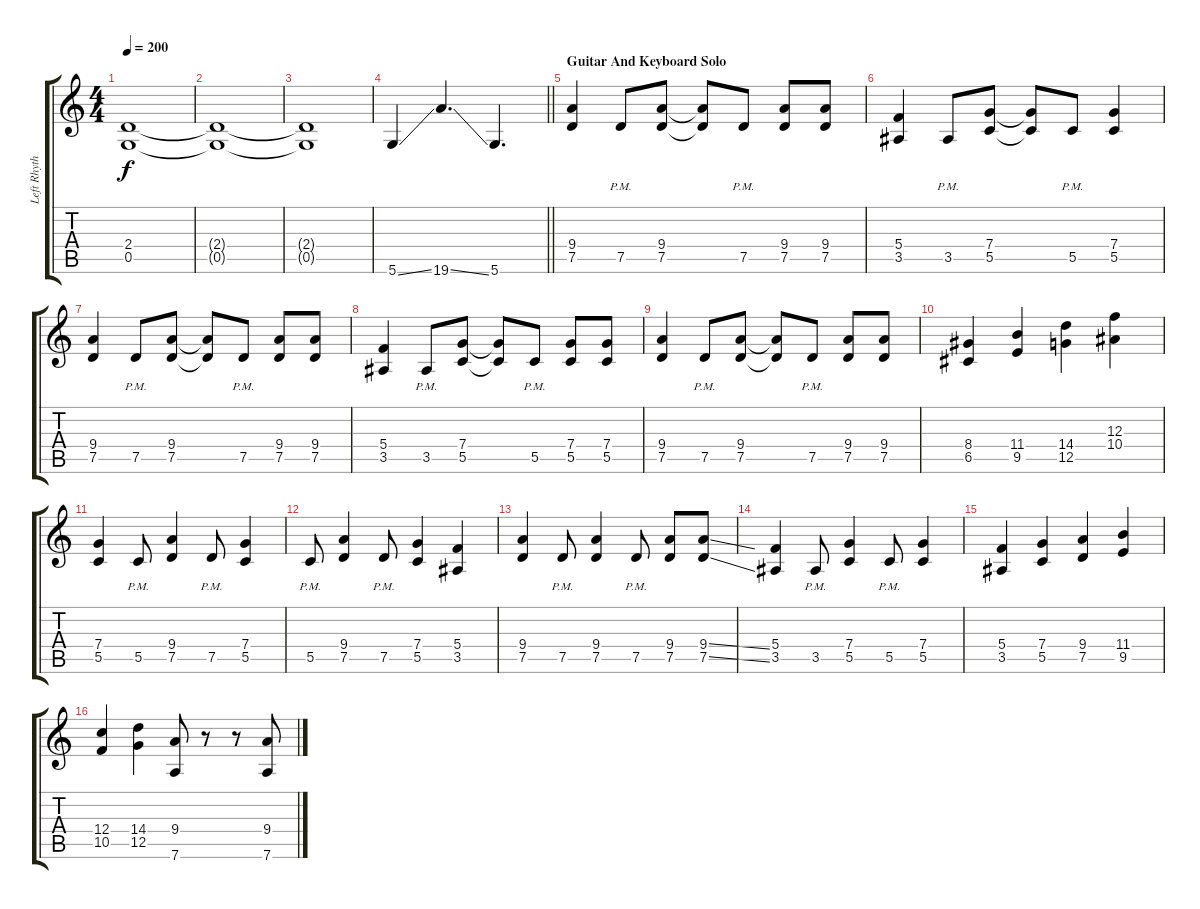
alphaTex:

\track ("Left Rhythm Gtr" "Left Rhyth") {instrument overdrivenguitar}
\staff {score tabs}
\tuning (D4 A3 F3 C3 G2 D2) {hide}
\ts (4 4)
\tempo 200
\clef g2
\ks c
(2.4{t} 0.5{t}).1{dy f} |
(2.4{t} 0.5{t}).1 |
(2.4{t} 0.5{t}).1 |
\barLineRight lightlight
5.6{ss}.4 19.6{ss}.4{d} 5.6.4{d} |
\section ("" "Guitar And Keyboard Solo")
(9.4 7.5).4 7.5{pm}.8 (9.4 7.5).8 (9.4{t} 7.5{t}).8 7.5{pm}.8 (9.4 7.5).8 (9.4 7.5).8 |
(5.4 3.5).4 3.5{pm}.8 (7.4 5.5).8 (7.4{t} 5.5{t}).8 5.5{pm}.8 (7.4 5.5).4 |
(9.4 7.5).4 7.5{pm}.8 (9.4 7.5).8 (9.4{t} 7.5{t}).8 7.5{pm}.8 (9.4 7.5).8 (9.4 7.5).8 |
(5.4 3.5).4 3.5{pm}.8 (7.4 5.5).8 (7.4{t} 5.5{t}).8 5.5{pm}.8 (7.4 5.5).8 (7.4 5.5).8 |
(9.4 7.5).4 7.5{pm}.8 (9.4 7.5).8 (9.4{t} 7.5{t}).8 7.5{pm}.8 (9.4 7.5).8 (9.4 7.5).8 |
(8.4 6.5).4 (11.4 9.5).4 (14.4 12.5).4 (12.3 10.4).4 |
(7.4 5.5).4 5.5{pm}.8 (9.4 7.5).4 7.5{pm}.8 (7.4 5.5).4 |
5.5{pm}.8 (9.4 7.5).4 7.5{pm}.8 (7.4 5.5).4 (5.4 3.5).4 |
(9.4 7.5).4 7.5{pm}.8 (9.4 7.5).4 7.5{pm}.8 (9.4 7.5).8 (9.4{ss} 7.5{ss}).8 |
(5.4 3.5).4 3.5{pm}.8 (7.4 5.5).4 5.5{pm}.8 (7.4 5.5).4 |
(5.4 3.5).4 (7.4 5.5).4 (9.4 7.5).4 (11.4 9.5).4 |
(12.4 10.5).4 (14.4 12.5).4 (9.4 7.6).8 r.8 r.8 (9.4 7.6).8
